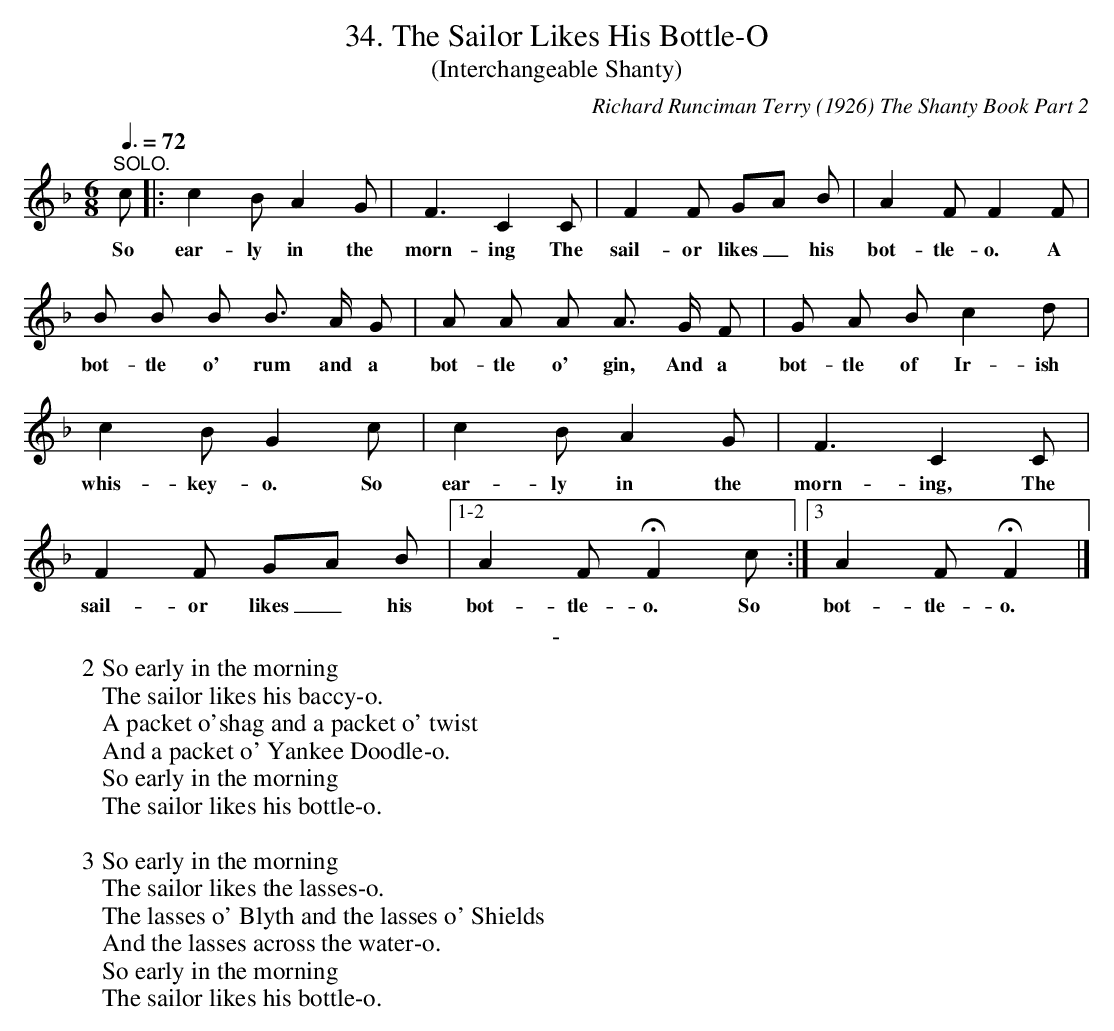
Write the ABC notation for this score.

X:1
T:34. The Sailor Likes His Bottle-O
T:(Interchangeable Shanty)
C:Richard Runciman Terry (1926) The Shanty Book Part 2
L:1/8
Q:3/8=72
M:6/8
K:F
"^SOLO." c |: c2 B A2 G | F3 C2 C | F2 F GA B |
w: So | ear-ly in the | morn-ing The | sail-or likes_ his |
A2 F F2 F | B B B B> A G |
w: bot-tle- o. A | bot-tle o' rum and a |
A A A A> G F | G A B c2 d |
w: bot-tle o' gin, And a | bot-tle of Ir-ish |
c2 B G2 c | c2 B A2 G | F3 C2 C |
w: whis-key- o. So | ear-ly in the | morn-ing, The |
F2 F GA B |1-2 A2 F !fermata! F2 c :|3 A2 F !fermata! F2 |]
w: sail-or likes_ his | bot-tle- o. So | bot-tle- o. |
T: -
W: 2 So early in the morning
W: The sailor likes his baccy-o.
W: A packet o'shag and a packet o' twist
W: And a packet o' Yankee Doodle-o.
W: So early in the morning
W: The sailor likes his bottle-o.
W:
W: 3 So early in the morning
W: The sailor likes the lasses-o.
W: The lasses o' Blyth and the lasses o' Shields
W: And the lasses across the water-o.
W: So early in the morning
W: The sailor likes his bottle-o.
